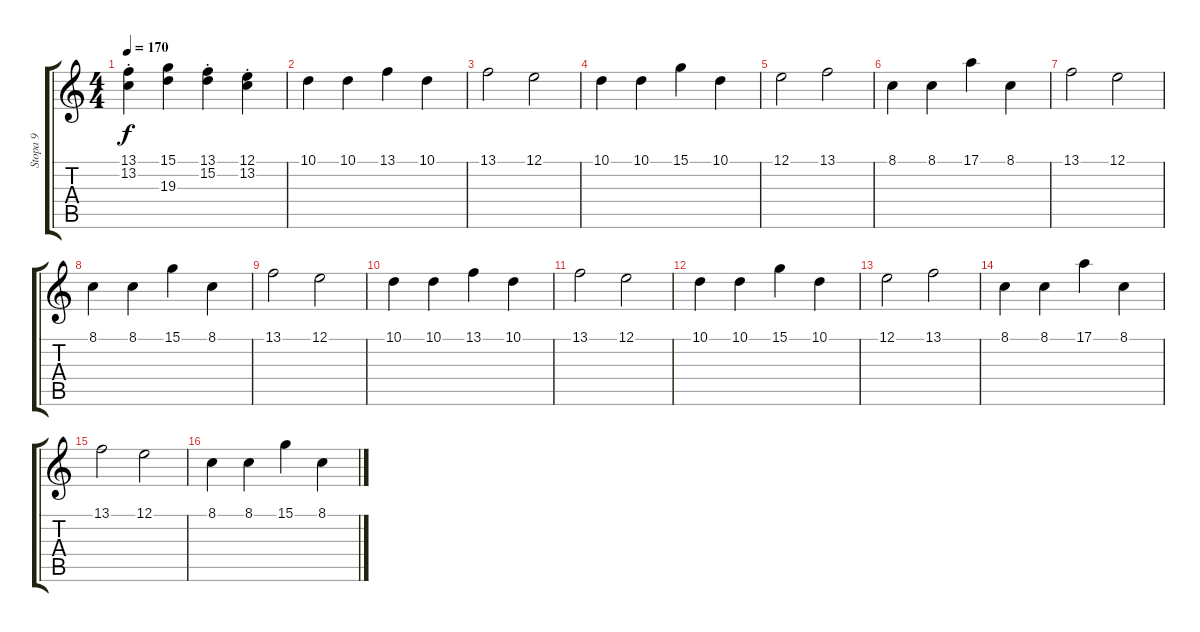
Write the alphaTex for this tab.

\track ("Stopa 9" "Stopa 9") {instrument stringensemble1}
\staff {score tabs}
\tuning (E4 B3 G3 D3 A2 E2) {hide}
\ts (4 4)
\tempo 170
\clef g2
\ks c
(13.1{st} 13.2).4{dy f} (15.1 19.3).4 (13.1{st} 15.2{st}).4 (12.1{st} 13.2{st}).4 |
10.1.4 10.1.4 13.1.4 10.1.4 |
13.1.2 12.1.2 |
10.1.4 10.1.4 15.1.4 10.1.4 |
12.1.2 13.1.2 |
8.1.4 8.1.4 17.1.4 8.1.4 |
13.1.2 12.1.2 |
8.1.4 8.1.4 15.1.4 8.1.4 |
13.1.2 12.1.2 |
10.1.4 10.1.4 13.1.4 10.1.4 |
13.1.2 12.1.2 |
10.1.4 10.1.4 15.1.4 10.1.4 |
12.1.2 13.1.2 |
8.1.4 8.1.4 17.1.4 8.1.4 |
13.1.2 12.1.2 |
8.1.4 8.1.4 15.1.4 8.1.4
